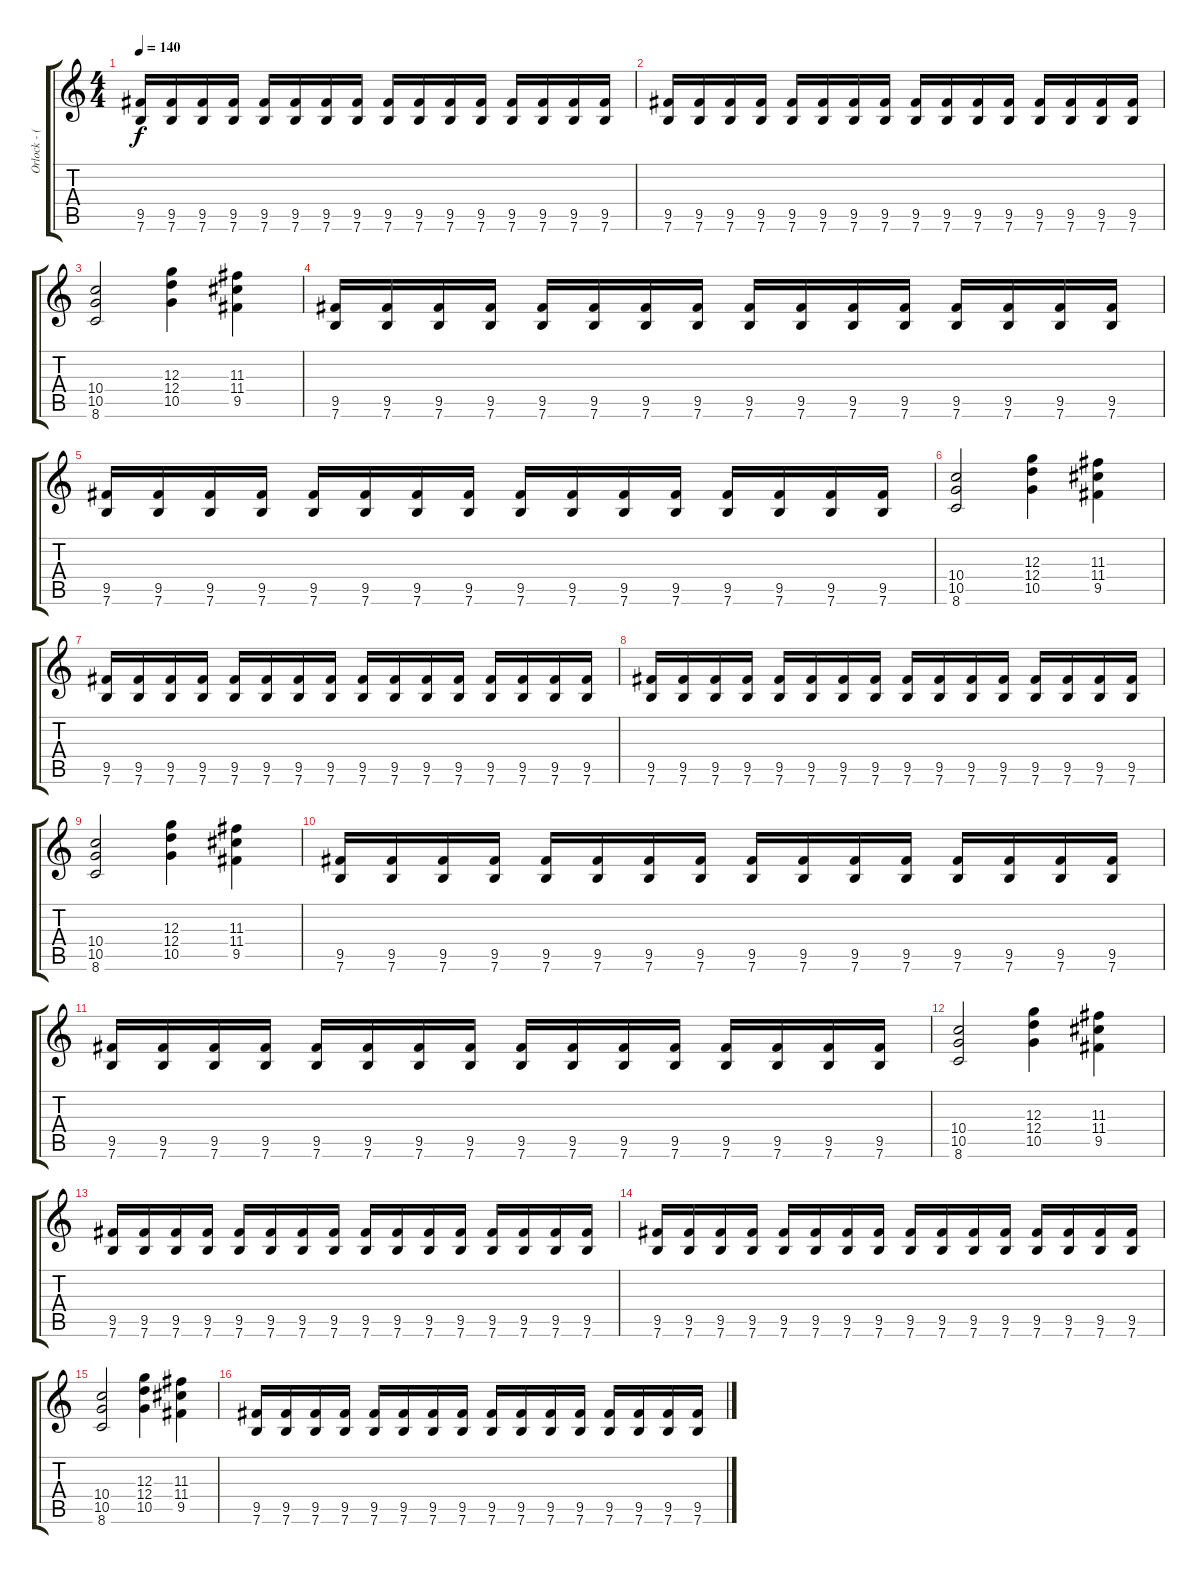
\track ("Orlock - (All Leads)" "Orlock - (") {instrument distortionguitar}
\staff {score tabs}
\tuning (E4 B3 G3 D3 A2 E2) {hide}
\ts (4 4)
\tempo 140
\clef g2
\ks c
(9.5 7.6).16{dy f instrument distortionguitar} (9.5 7.6).16 (9.5 7.6).16 (9.5 7.6).16 (9.5 7.6).16 (9.5 7.6).16 (9.5 7.6).16 (9.5 7.6).16 (9.5 7.6).16 (9.5 7.6).16 (9.5 7.6).16 (9.5 7.6).16 (9.5 7.6).16 (9.5 7.6).16 (9.5 7.6).16 (9.5 7.6).16 |
(9.5 7.6).16 (9.5 7.6).16 (9.5 7.6).16 (9.5 7.6).16 (9.5 7.6).16 (9.5 7.6).16 (9.5 7.6).16 (9.5 7.6).16 (9.5 7.6).16 (9.5 7.6).16 (9.5 7.6).16 (9.5 7.6).16 (9.5 7.6).16 (9.5 7.6).16 (9.5 7.6).16 (9.5 7.6).16 |
(10.4 10.5 8.6).2 (12.3 12.4 10.5).4 (11.3 11.4 9.5).4 |
(9.5 7.6).16 (9.5 7.6).16 (9.5 7.6).16 (9.5 7.6).16 (9.5 7.6).16 (9.5 7.6).16 (9.5 7.6).16 (9.5 7.6).16 (9.5 7.6).16 (9.5 7.6).16 (9.5 7.6).16 (9.5 7.6).16 (9.5 7.6).16 (9.5 7.6).16 (9.5 7.6).16 (9.5 7.6).16 |
(9.5 7.6).16 (9.5 7.6).16 (9.5 7.6).16 (9.5 7.6).16 (9.5 7.6).16 (9.5 7.6).16 (9.5 7.6).16 (9.5 7.6).16 (9.5 7.6).16 (9.5 7.6).16 (9.5 7.6).16 (9.5 7.6).16 (9.5 7.6).16 (9.5 7.6).16 (9.5 7.6).16 (9.5 7.6).16 |
(10.4 10.5 8.6).2 (12.3 12.4 10.5).4 (11.3 11.4 9.5).4 |
(9.5 7.6).16 (9.5 7.6).16 (9.5 7.6).16 (9.5 7.6).16 (9.5 7.6).16 (9.5 7.6).16 (9.5 7.6).16 (9.5 7.6).16 (9.5 7.6).16 (9.5 7.6).16 (9.5 7.6).16 (9.5 7.6).16 (9.5 7.6).16 (9.5 7.6).16 (9.5 7.6).16 (9.5 7.6).16 |
(9.5 7.6).16 (9.5 7.6).16 (9.5 7.6).16 (9.5 7.6).16 (9.5 7.6).16 (9.5 7.6).16 (9.5 7.6).16 (9.5 7.6).16 (9.5 7.6).16 (9.5 7.6).16 (9.5 7.6).16 (9.5 7.6).16 (9.5 7.6).16 (9.5 7.6).16 (9.5 7.6).16 (9.5 7.6).16 |
(10.4 10.5 8.6).2 (12.3 12.4 10.5).4 (11.3 11.4 9.5).4 |
(9.5 7.6).16 (9.5 7.6).16 (9.5 7.6).16 (9.5 7.6).16 (9.5 7.6).16 (9.5 7.6).16 (9.5 7.6).16 (9.5 7.6).16 (9.5 7.6).16 (9.5 7.6).16 (9.5 7.6).16 (9.5 7.6).16 (9.5 7.6).16 (9.5 7.6).16 (9.5 7.6).16 (9.5 7.6).16 |
(9.5 7.6).16 (9.5 7.6).16 (9.5 7.6).16 (9.5 7.6).16 (9.5 7.6).16 (9.5 7.6).16 (9.5 7.6).16 (9.5 7.6).16 (9.5 7.6).16 (9.5 7.6).16 (9.5 7.6).16 (9.5 7.6).16 (9.5 7.6).16 (9.5 7.6).16 (9.5 7.6).16 (9.5 7.6).16 |
(10.4 10.5 8.6).2 (12.3 12.4 10.5).4 (11.3 11.4 9.5).4 |
(9.5 7.6).16 (9.5 7.6).16 (9.5 7.6).16 (9.5 7.6).16 (9.5 7.6).16 (9.5 7.6).16 (9.5 7.6).16 (9.5 7.6).16 (9.5 7.6).16 (9.5 7.6).16 (9.5 7.6).16 (9.5 7.6).16 (9.5 7.6).16 (9.5 7.6).16 (9.5 7.6).16 (9.5 7.6).16 |
(9.5 7.6).16 (9.5 7.6).16 (9.5 7.6).16 (9.5 7.6).16 (9.5 7.6).16 (9.5 7.6).16 (9.5 7.6).16 (9.5 7.6).16 (9.5 7.6).16 (9.5 7.6).16 (9.5 7.6).16 (9.5 7.6).16 (9.5 7.6).16 (9.5 7.6).16 (9.5 7.6).16 (9.5 7.6).16 |
(10.4 10.5 8.6).2 (12.3 12.4 10.5).4 (11.3 11.4 9.5).4 |
(9.5 7.6).16 (9.5 7.6).16 (9.5 7.6).16 (9.5 7.6).16 (9.5 7.6).16 (9.5 7.6).16 (9.5 7.6).16 (9.5 7.6).16 (9.5 7.6).16 (9.5 7.6).16 (9.5 7.6).16 (9.5 7.6).16 (9.5 7.6).16 (9.5 7.6).16 (9.5 7.6).16 (9.5 7.6).16
